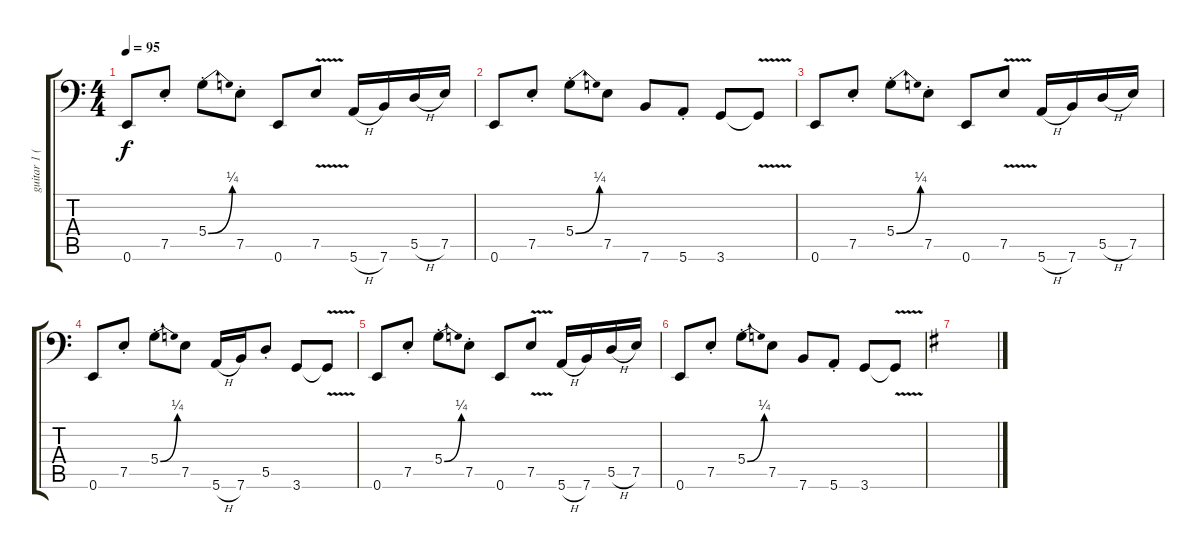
\track ("guitar 1 (octaver, down one)" "guitar 1 (") {instrument overdrivenguitar}
\staff {score tabs}
\tuning (E3 B2 G2 D2 A1 E1) {hide}
\ts (4 4)
\tempo 95
\clef f4
\ks c
0.6.8{dy f} 7.5{st}.8 5.4{be (bend 0 0 60 1) st}.8 7.5{st}.8 0.6.8 7.5{v}.8 5.6{h}.16 7.6.16 5.5{h}.16 7.5.16 |
0.6.8 7.5{st}.8 5.4{be (bend 0 0 60 1) st}.8 7.5.8 7.6.8 5.6{st}.8 3.6.8 3.6{v t}.8 |
0.6.8 7.5{st}.8 5.4{be (bend 0 0 60 1) st}.8 7.5{st}.8 0.6.8 7.5{v}.8 5.6{h}.16 7.6.16 5.5{h}.16 7.5.16 |
0.6.8 7.5{st}.8 5.4{be (bend 0 0 60 1) st}.8 7.5.8 5.6{h}.16 7.6.16 5.5{st}.8 3.6.8 3.6{v t}.8 |
0.6.8 7.5{st}.8 5.4{be (bend 0 0 60 1) st}.8 7.5{st}.8 0.6.8 7.5{v}.8 5.6{h}.16 7.6.16 5.5{h}.16 7.5.16 |
0.6.8{volume 0} 7.5{st}.8 5.4{be (bend 0 0 60 1) st}.8 7.5.8 7.6.8 5.6{st}.8 3.6.8 3.6{v t}.8 |
\ks g
